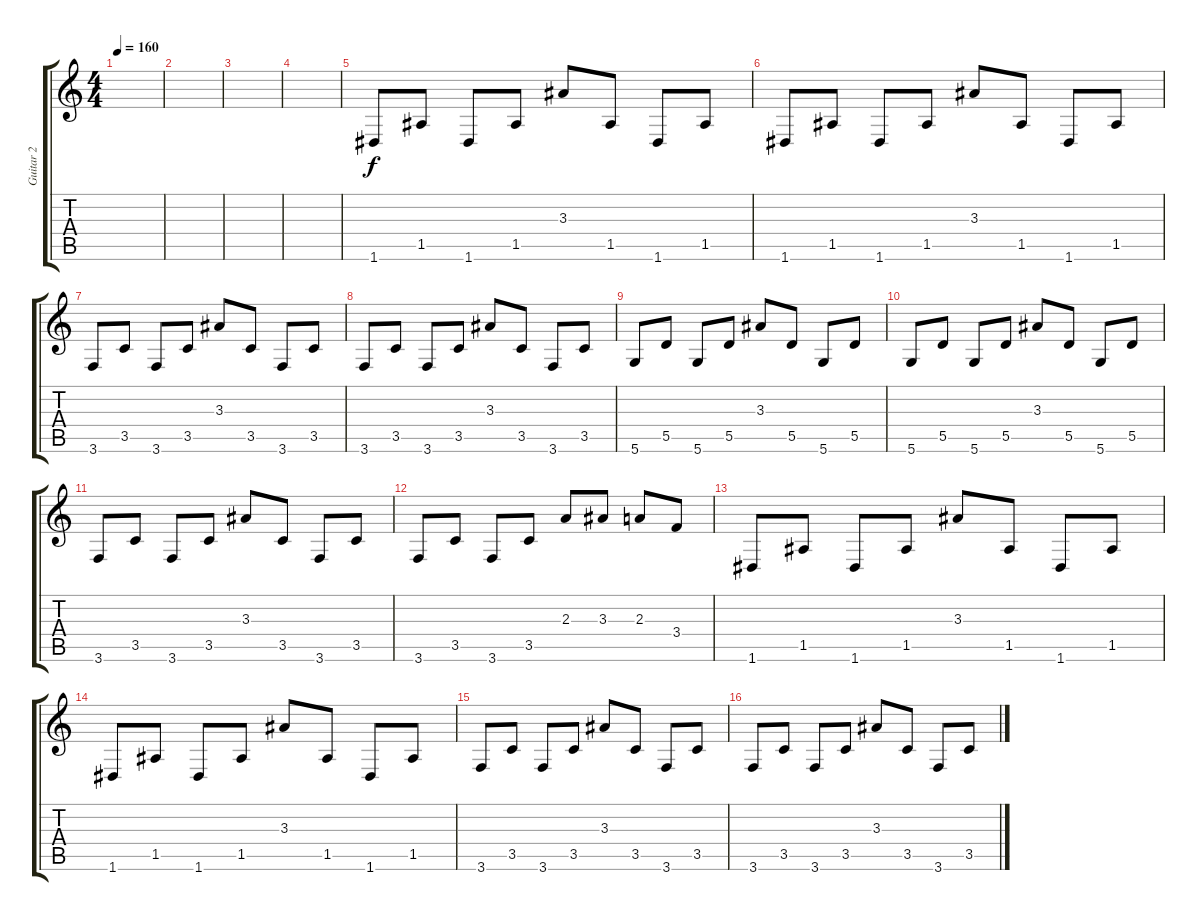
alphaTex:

\track ("Guitar 2" "Guitar 2") {instrument acousticguitarsteel}
\staff {score tabs}
\tuning (E4 B3 G3 D3 A2 D2) {hide}
\ts (4 4)
\tempo 160
\clef g2
\ks c
|
|
|
|
1.6.8 1.5.8 1.6.8 1.5.8 3.3.8 1.5.8 1.6.8 1.5.8 |
1.6.8 1.5.8 1.6.8 1.5.8 3.3.8 1.5.8 1.6.8 1.5.8 |
3.6.8 3.5.8 3.6.8 3.5.8 3.3.8 3.5.8 3.6.8 3.5.8 |
3.6.8 3.5.8 3.6.8 3.5.8 3.3.8 3.5.8 3.6.8 3.5.8 |
5.6.8 5.5.8 5.6.8 5.5.8 3.3.8 5.5.8 5.6.8 5.5.8 |
5.6.8 5.5.8 5.6.8 5.5.8 3.3.8 5.5.8 5.6.8 5.5.8 |
3.6.8 3.5.8 3.6.8 3.5.8 3.3.8 3.5.8 3.6.8 3.5.8 |
3.6.8 3.5.8 3.6.8 3.5.8 2.3.8 3.3.8 2.3.8 3.4.8 |
1.6.8 1.5.8 1.6.8 1.5.8 3.3.8 1.5.8 1.6.8 1.5.8 |
1.6.8 1.5.8 1.6.8 1.5.8 3.3.8 1.5.8 1.6.8 1.5.8 |
3.6.8 3.5.8 3.6.8 3.5.8 3.3.8 3.5.8 3.6.8 3.5.8 |
3.6.8 3.5.8 3.6.8 3.5.8 3.3.8 3.5.8 3.6.8 3.5.8
